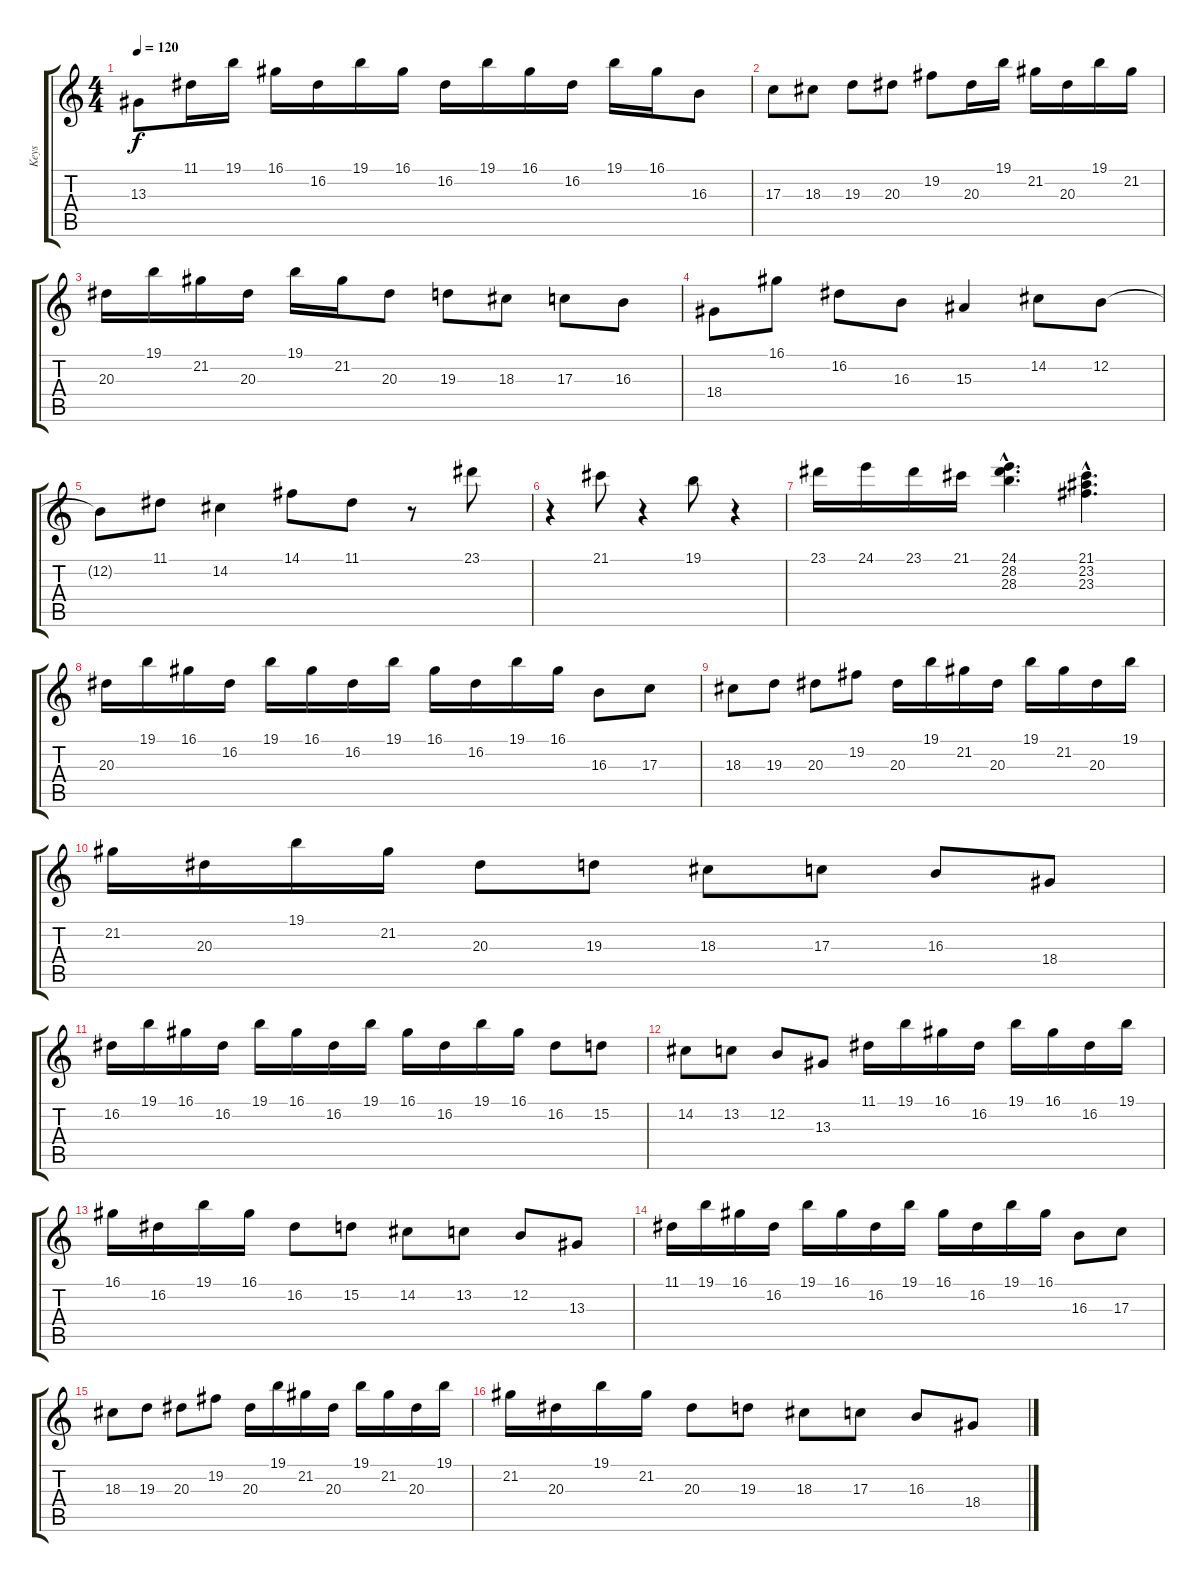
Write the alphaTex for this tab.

\track ("Keys" "Keys") {instrument rockorgan}
\staff {score tabs}
\tuning (E4 B3 G3 D3 A2 E2) {hide}
\ts (4 4)
\tempo 120
\clef g2
\ks c
13.3.8{dy f} 11.1.16 19.1.16 16.1.16 16.2.16 19.1.16 16.1.16 16.2.16 19.1.16 16.1.16 16.2.16 19.1.16 16.1.16 16.3.8 |
17.3.8 18.3.8 19.3.8 20.3.8 19.2.8 20.3.16 19.1.16 21.2.16 20.3.16 19.1.16 21.2.16 |
20.3.16 19.1.16 21.2.16 20.3.16 19.1.16 21.2.16 20.3.8 19.3.8 18.3.8 17.3.8 16.3.8 |
18.4.8 16.1.8 16.2.8 16.3.8 15.3.4 14.2.8 12.2.8 |
12.2{t}.8 11.1.8 14.2.4 14.1.8 11.1.8 r.8 23.1.8 |
r.4 21.1.8 r.4 19.1.8 r.4 |
23.1.16 24.1.16 23.1.16 21.1.16 (24.1{hac} 28.2{hac} 28.3{hac}).4{d} (21.1{hac} 23.2{hac} 23.3{hac}).4{d} |
20.3.16 19.1.16 16.1.16 16.2.16 19.1.16 16.1.16 16.2.16 19.1.16 16.1.16 16.2.16 19.1.16 16.1.16 16.3.8 17.3.8 |
18.3.8 19.3.8 20.3.8 19.2.8 20.3.16 19.1.16 21.2.16 20.3.16 19.1.16 21.2.16 20.3.16 19.1.16 |
21.2.16 20.3.16 19.1.16 21.2.16 20.3.8 19.3.8 18.3.8 17.3.8 16.3.8 18.4.8 |
16.2.16 19.1.16 16.1.16 16.2.16 19.1.16 16.1.16 16.2.16 19.1.16 16.1.16 16.2.16 19.1.16 16.1.16 16.2.8 15.2.8 |
14.2.8 13.2.8 12.2.8 13.3.8 11.1.16 19.1.16 16.1.16 16.2.16 19.1.16 16.1.16 16.2.16 19.1.16 |
16.1.16 16.2.16 19.1.16 16.1.16 16.2.8 15.2.8 14.2.8 13.2.8 12.2.8 13.3.8 |
11.1.16 19.1.16 16.1.16 16.2.16 19.1.16 16.1.16 16.2.16 19.1.16 16.1.16 16.2.16 19.1.16 16.1.16 16.3.8 17.3.8 |
18.3.8 19.3.8 20.3.8 19.2.8 20.3.16 19.1.16 21.2.16 20.3.16 19.1.16 21.2.16 20.3.16 19.1.16 |
21.2.16 20.3.16 19.1.16 21.2.16 20.3.8 19.3.8 18.3.8 17.3.8 16.3.8 18.4.8
